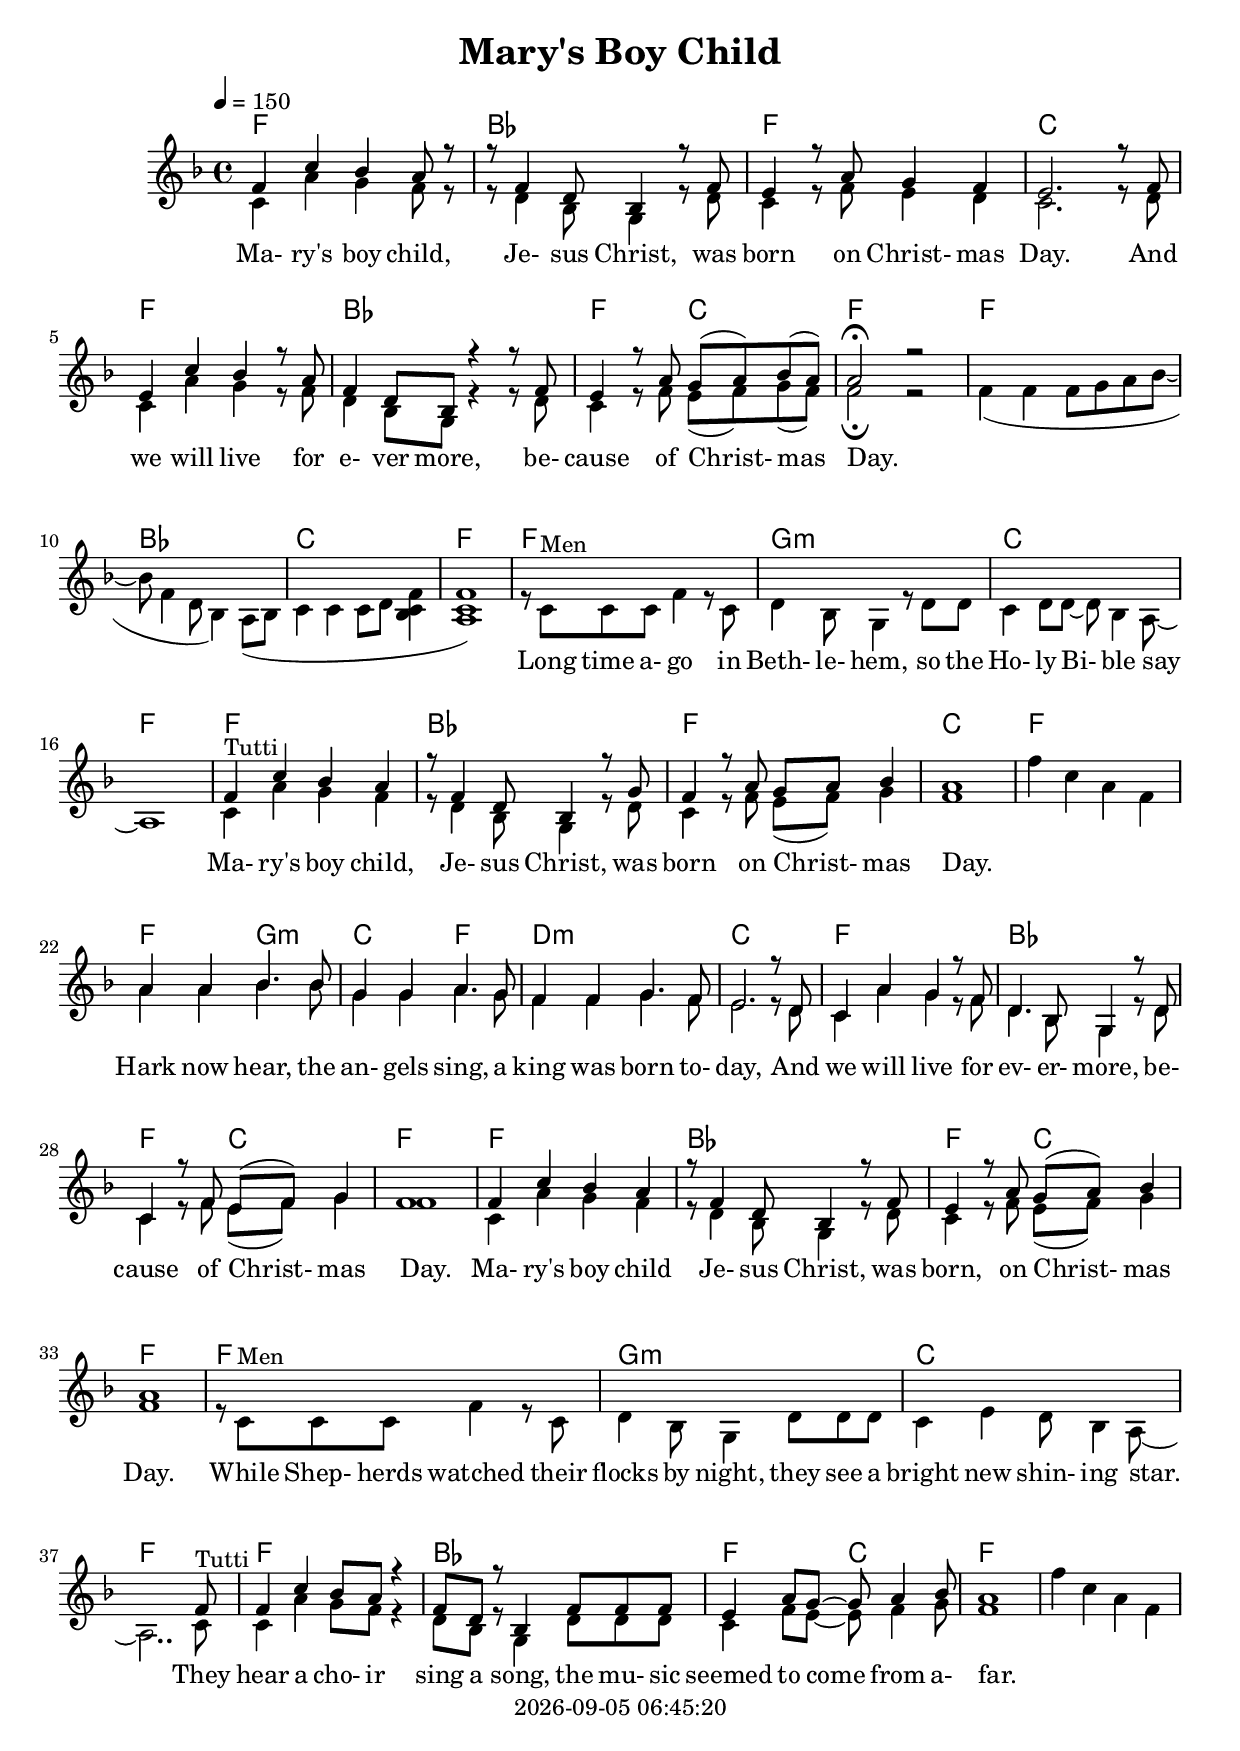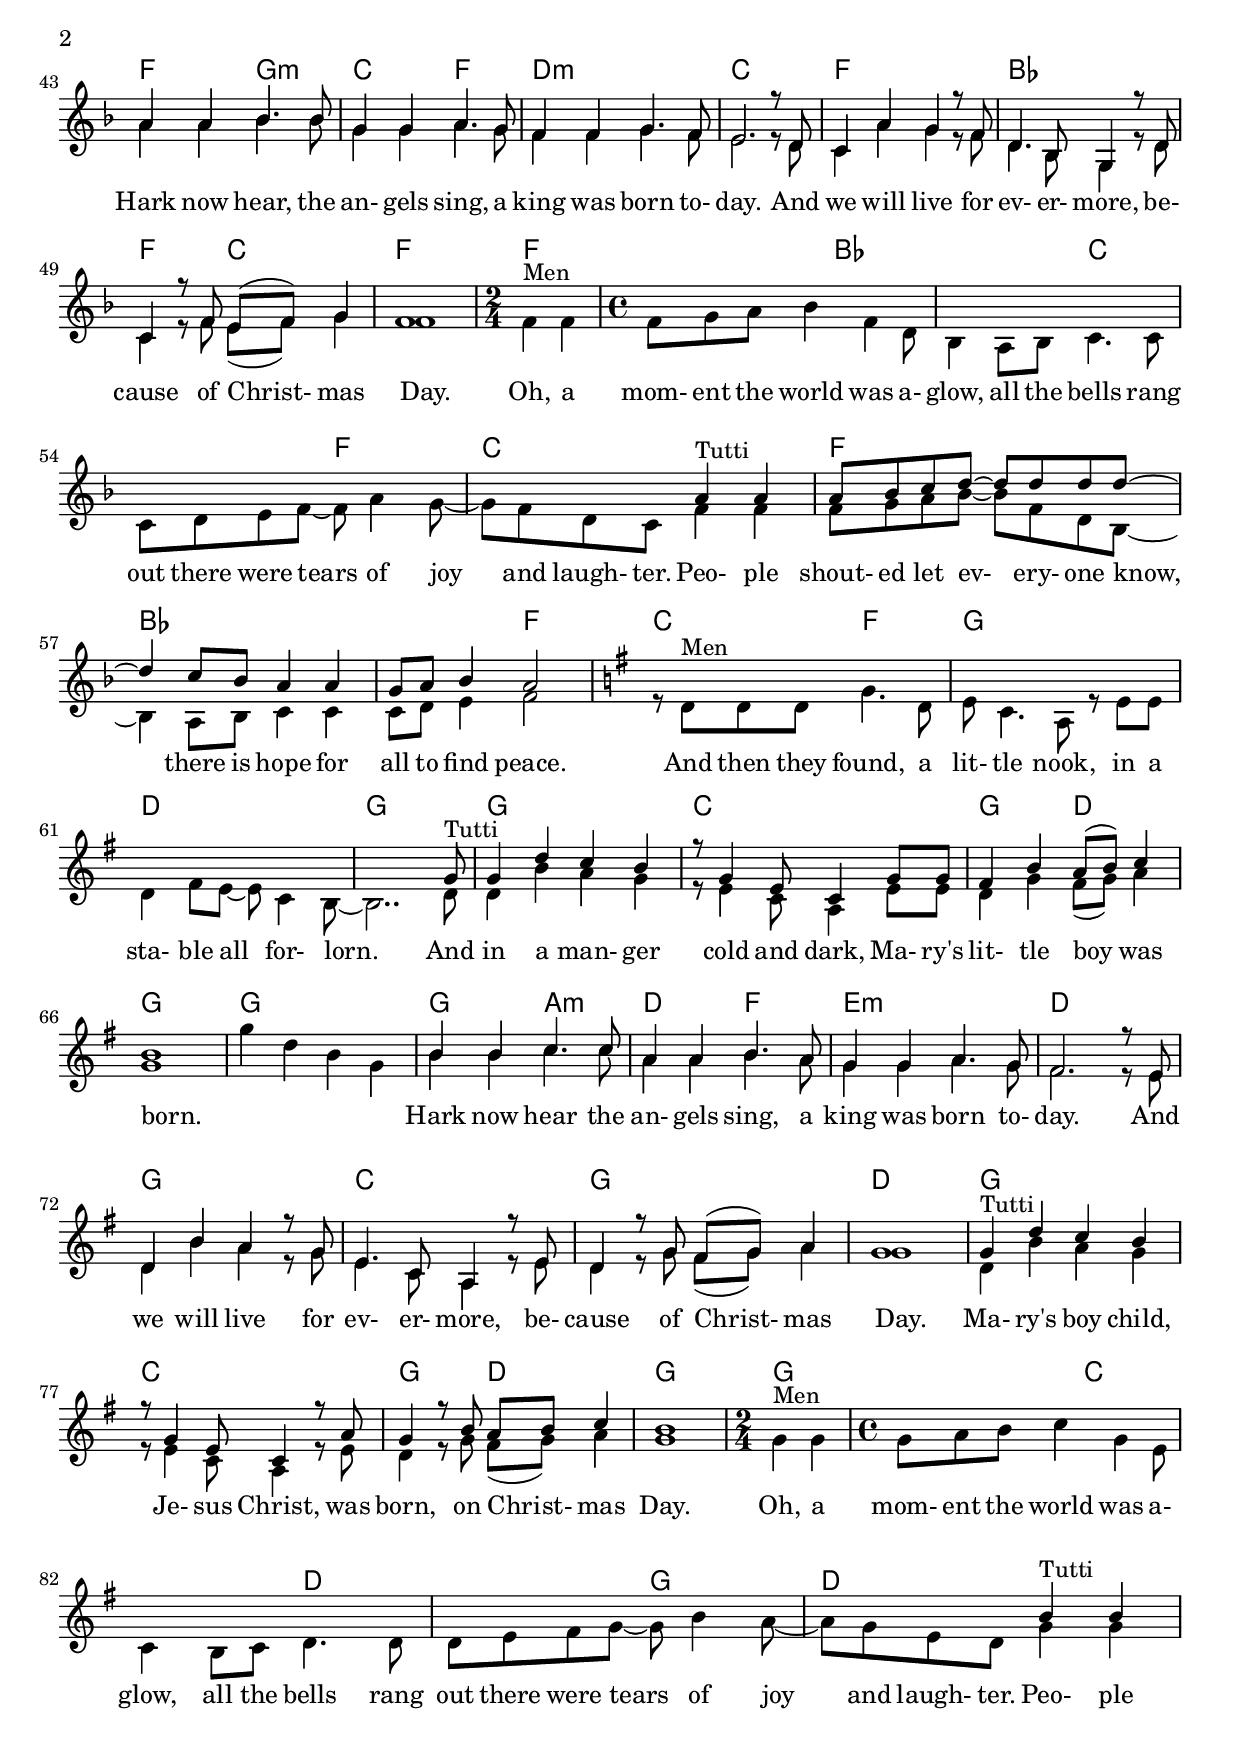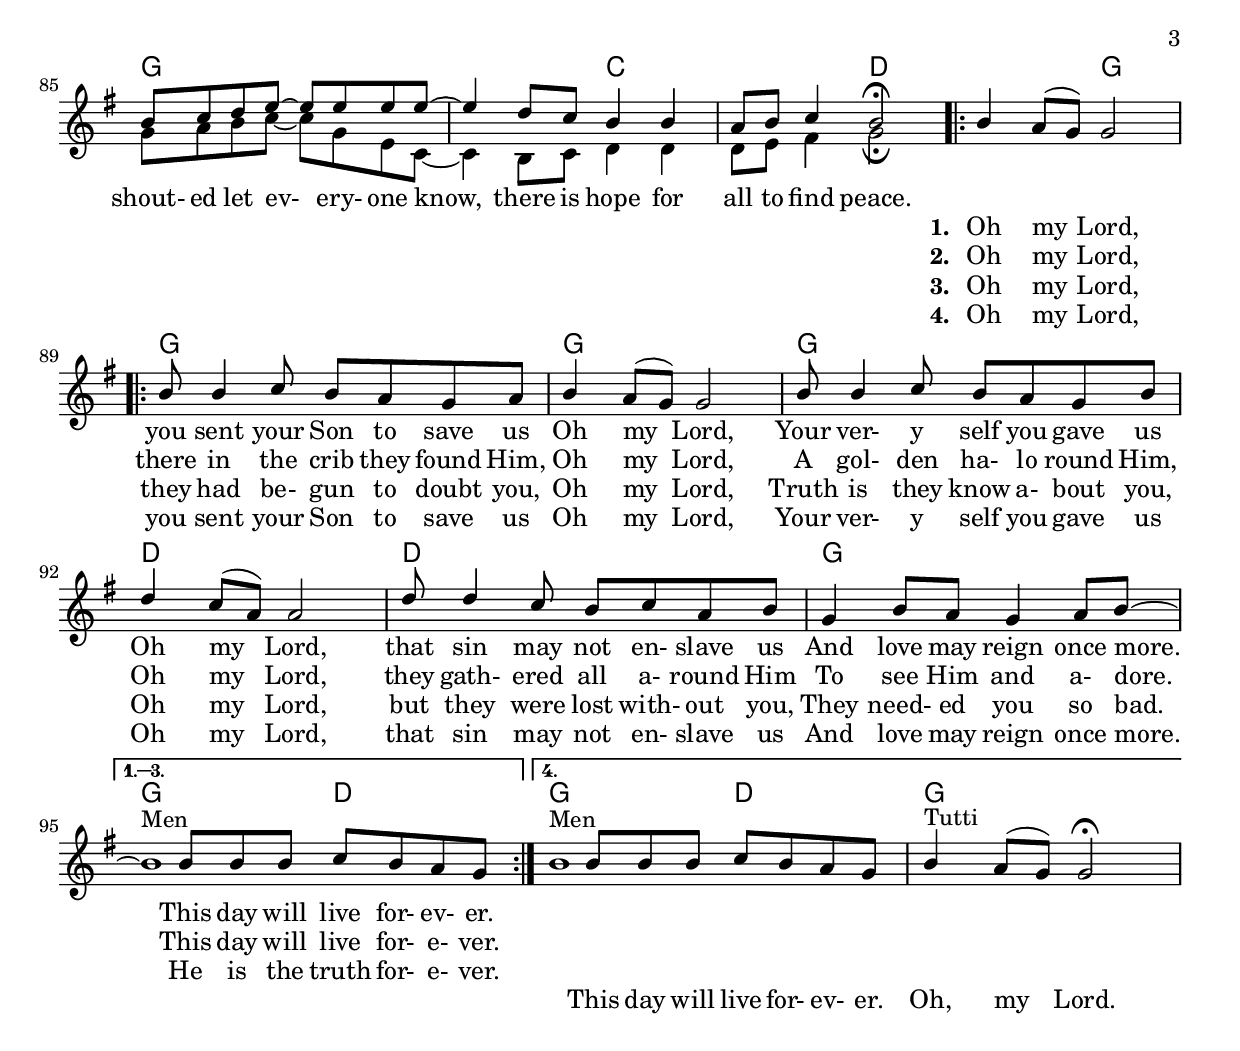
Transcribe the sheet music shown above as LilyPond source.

\version "2.18.2"

today = #(strftime "%Y-%m-%d %H:%M:%S" (localtime (current-time)))

global = {
  \key e \major
  \time 4/4
  \tempo 4=150
}

boychildharm = \relative c' {
  e4 b' a gis r8 e4 cis8 a4 r8 fis' e4 r8 gis fis gis a4 gis1
}

bellsharm = {
  \skip 1
}

harkharm = \relative c'' {
  gis4 gis a4. a8 fis4 fis gis4. fis8 e4 e fis4. e8 dis2. r8 cis b4 gis' fis r8 e cis4. a8 fis4 r8 cis'8 b4 r8 e dis( e) fis4 e1
%  b4 b cis4. cis8 a4 a b4. a8 gis4 gis a4. gis8 fis2. \skip 8*2 \skip 1*2 dis4 r8 gis fis( gis) a4 gis1
}

momentharm = {
  \time 2/4
  \skip 2
  \time 4/4
  \skip 1*3 \skip 2
  gis4 gis gis8 a b cis~cis cis cis cis~cis4 b8 a gis4 gis fis8 gis a4 % gis2
}

harmony = \relative c' {
  e4 b' a gis8 r8 r8 e4 cis8 a4 r8 e' dis4 r8 gis8 fis4 e dis2.
  r8 e dis4 b' a r8 gis e4 cis8 a r4 r8 e'8 dis4 r8 gis8 fis8(gis) a(gis) gis2 \fermata r2
  \skip 1*8
  \boychildharm
  \bellsharm
  \harkharm
  e4 b' a gis r8 e4 cis8 a4 r8 e' dis4 r8 gis fis( gis) a4 gis1
  \skip 1*3 \skip 2.. e8
  e4 b' a8 gis r4 e8 cis r8 a4 e'8 e e dis4 gis8 fis ~ fis gis4 a8 gis1
  \bellsharm
  \harkharm
  \momentharm gis2
  \key fis \major
  \skip 1*3 \skip 8*7
  fis8 fis4 cis' b ais r8 fis4 dis8 b4 fis'8 fis eis4 ais gis8(ais) b4 ais1
  \transpose e fis \relative c'' {
    \bellsharm
    \harkharm
    \boychildharm
    \momentharm gis2_\fermata
  }
%  \skip 1*7
%  r8 ais ais ais b ais gis fis
}

bells = \relative c' {
  e'4 b gis e
}

boychild = {
  b4^\markup{Tutti} gis' fis e r8 cis4 a8 fis4 r8 cis'8 b4 r8 e8 dis(e) fis4 e1
}

hark = \relative c'' {
  gis4 gis a4. a8 fis4 fis gis4. fis8 e4 e fis4. e8 dis2. r8 cis b4 gis' fis r8 e cis4. a8 fis4 r8 cis'8 b4 r8 e dis( e) fis4 e1
}

moment = {
  \time 2/4
  e4^\markup{Men} e
  \time 4/4
  e8 fis gis a4 e cis8 a4 gis8 a b4. b8 b cis dis e ~ e gis4 fis8 ~ fis e cis b
  e4^\markup{Tutti} e e8 fis gis a ~ a e cis a ~ a4 gis8 a b4 b b8 cis dis4 % e2
}

ohmylord = \relative {
  \repeat volta 4 {
    ais'4 gis8(fis)fis2 ais8 ais4 b8 ais8 gis fis gis ais4 gis8(fis) fis2
    ais8 ais4 b8 ais gis fis ais cis4 b8(gis) gis2
    cis8 cis4 b8 ais b gis ais fis4 ais8 gis fis4 gis8 ais ~
    }
  \alternative {
    {
      <<
	{ais1}
	{s8^\markup{Men} ais ais ais b ais gis fis}
      >>
    }
    {
      <<
	{ais1}
	{s8^\markup{Men} ais ais ais b ais gis fis}
      >>
      ais4^\markup{Tutti} gis8(fis) fis2 \fermata
    }
  }
}

melody = \relative c' {
  b4 gis' fis e8 r8 r8 cis4 a8 fis4 r8 cis' b4 r8 e8 dis4 cis b2.
  r8 cis b4 gis' fis r8 e cis4 a8 fis r4 r8 cis'8 b4 r8 e8 dis8(e) fis(e) e2 \fermata r2
  e4(e e8 fis gis a~a e4 cis8 a4) gis8( a b4 b b8 cis <a b e>4 <gis b e>1)
  r8 b^\markup{Men} b b e4 r8 b cis4 a8 fis4 r8 cis'8 cis b4 cis8 cis8~cis a4 gis8 ~ gis1
  \boychild
  \bells
  \hark
  b4 gis' fis e r8 cis4 a8 fis4 r8 cis' b4 r8 e dis( e) fis4 e1
  r8 b^\markup{Men} b b e4 r8 b cis4 a8 fis4 cis'8 cis cis b4 dis cis8 a4 gis8 ~ gis2.. b8^\markup{Tutti} b4 gis' fis8 e r4 cis8 a r8 fis4 cis'8 cis cis b4 e8 dis ~ dis e4 fis8 e1
  \bells
  \hark
  \moment e2
  \key fis \major
  r8 cis^\markup{Men} cis cis fis4. cis8 dis b4. gis8 r dis' dis cis4 eis8 dis ~ dis b4 ais8 ~ ais2..
  cis8^\markup{Tutti} cis4 ais' gis fis r8 dis4 b8 gis4 dis'8 dis cis4 fis eis8(fis) gis4 fis1
  \transpose e fis \relative {
    \bells
    \hark
    \boychild
    \moment e2^\fermata
  }
}

chordtrack = \chordmode {
  f1
  bes1
  f1
  c1
  f1 % 5
  bes1
  f2 c2
  f1
  f1
  bes1 % 10
  c1
  f1
  f1
  g1:m
  c1 % 15
  f
  f
  bes
  f
  c % 20
  f
  f2 g:m
  c2 f
  d1:m
  c % 25
  f
  bes
  f2 c
  f1
  f % 30
  bes
  f2 c
  f1
  f
  g:m % 35
  c
  f
  f
  bes
  f2 c % 40
  f1
  s1
  f2 g:m
  c  f
  d1:m % 45
  c
  f
  bes
  f2 c
  f1 % 50
  f2
  s2 bes
  s2 c
  s2 f
  c1 % 55
  f
  bes
  s2 f
  c2 f
  g1 % 60
  d
  g
  g
  c
  g2 d % 65
  g1
  g
  g2 a:m
  d2 f
  e1:m % 70
  d
  g
  c
  g
  d % 75
  g
  c
  g2 d
  g1
  g2 % 80 
  s2 c
  s2 d
  s2 g
  d1
  g1 % 85
  s2 c
  s2 d
  s2 g
  \repeat volta 4 {
    g1
    g % 90
    g
    d
    d
    g
  }
  \alternative {
    {
      g2 d % 95
    }
    {
      g2 d
      g1
    }
  }

}

drumtrack = \drummode {
  hihat4 hh hh hh
  hihat4 hh hh hh
  hihat4 hh hh hh
  hihat4 hh hh hh
  hihat4 hh hh hh
  hihat4 hh hh hh
  hihat4 hh hh hh
  hihat4 hh hh hh
  hihat4 hh hh hh
  hihat4 hh hh hh
  hihat4 hh hh hh
  hihat4 hh hh hh
  hihat4 hh hh hh
  hihat4 hh hh hh
  hihat4 hh hh hh
  hihat4 hh hh hh
  hihat4 hh hh hh
  hihat4 hh hh hh
  hihat4 hh hh hh
  hihat4 hh hh hh
  hihat4 hh hh hh
  hihat4 hh hh hh
  hihat4 hh hh hh
  hihat4 hh hh hh
  hihat4 hh hh hh
  hihat4 hh hh hh
  hihat4 hh hh hh
  hihat4 hh hh hh
  hihat4 hh hh hh
  hihat4 hh hh hh
  hihat4 hh hh hh
  hihat4 hh hh hh
  hihat4 hh hh hh
  hihat4 hh hh hh
  hihat4 hh hh hh
  hihat4 hh hh hh
  hihat4 hh hh hh
  hihat4 hh hh hh
  hihat4 hh hh hh
  hihat4 hh hh hh
  hihat4 hh hh hh
  hihat4 hh hh hh
  hihat4 hh hh hh
  hihat4 hh hh hh
  hihat4 hh hh hh
  hihat4 hh hh hh
  hihat4 hh hh hh
  hihat4 hh hh hh
  hihat4 hh hh hh
  hihat4 hh hh hh
  hihat4 hh
  hihat4 hh hh hh
  hihat4 hh hh hh
  hihat4 hh hh hh
  hihat4 hh hh hh
  hihat4 hh hh hh
  hihat4 hh hh hh
  hihat4 hh hh hh
  hihat4 hh hh hh
  hihat4 hh hh hh
  hihat4 hh hh hh
  hihat4 hh hh hh
  hihat4 hh hh hh
  hihat4 hh hh hh
  hihat4 hh hh hh
  hihat4 hh hh hh
  hihat4 hh hh hh
  hihat4 hh hh hh
  hihat4 hh hh hh
  hihat4 hh hh hh
  hihat4 hh hh hh
  hihat4 hh hh hh
  hihat4 hh hh hh
  hihat4 hh hh hh
  hihat4 hh hh hh
  hihat4 hh hh hh
  hihat4 hh hh hh
  hihat4 hh hh hh
  hihat4 hh
  hihat4 hh hh hh
  hihat4 hh hh hh
  hihat4 hh hh hh
  hihat4 hh hh hh
  hihat4 hh hh hh
  hihat4 hh hh hh
  hihat4 hh hh hh
  hihat4 hh hh hh
  hihat4 hh hh hh
  hihat4 hh hh hh
  hihat4 hh hh hh
  hihat4 hh hh hh
  hihat4 hh hh hh
  hihat4 hh hh hh
  hihat4 hh hh hh
  hihat4 hh hh hh
  hihat4 hh hh hh
  hihat4 hh hh hh
  hihat4 hh hh hh
  hihat4 hh hh hh
  hihat4 hh hh hh
  hihat4 hh hh hh
  hihat4 hh hh hh
  hihat4 hh hh hh
  hihat4 hh hh hh
  hihat4 hh hh hh
  hihat4 hh hh hh
  hihat4 hh hh hh
  hihat4 hh hh hh
  hihat4 hh hh hh
  hihat4 hh hh hh
  hihat4 hh hh hh
  hihat4 hh hh hh
  hihat4 hh hh hh
  hihat4 hh hh hh
  hihat4 hh hh hh
  hihat4 hh hh hh
  hihat4 hh hh hh
  hihat4 hh hh hh
  hihat4 hh hh hh
  hihat4 hh hh hh
}

maryslyrics =\lyricmode {
%  \set stanza = "1. "
  Ma- ry's boy child, Je- sus Christ, was born on Christ- mas Day.
  And we will live for e- ver more, be- cause of Christ- mas Day.
  _ _
  Long time a- go in Beth- le- hem, so the Ho- ly Bi- ble say
  Ma- ry's boy child, Je- sus Christ, was born on Christ- mas Day.
  _ _ _ _
  Hark now hear, the an- gels sing, a king was born to- day,
  And we will live for ev- er- more, be- cause of Christ- mas Day.
  Ma- ry's boy child Je- sus Christ, was born, on Christ- mas Day.

  While Shep- herds watched their flocks by night, they see a bright new shin- ing star.
  They hear a cho- ir sing a song, the mu- sic seemed to come from a- far.
  _ _ _ _ Hark now hear, the an- gels sing, a king was born to- day.
  And we will live for ev- er- more, be- cause of Christ- mas Day.

  Oh, a mom- ent the world was a- glow, all the bells rang out there were tears of joy and laugh- ter.
  Peo- ple shout- ed let ev- ery- one know, there is hope for all to find peace.
  And then they found, a lit- tle nook, in a sta- ble all for- lorn.
  And in a man- ger cold and dark, Ma- ry's lit- tle boy was born.
  _ _ _ _
  Hark now hear the an- gels sing, a king was born to- day.
  And we will live for ev- er- more, be- cause of Christ- mas Day.
  Ma- ry's boy child, Je- sus Christ, was born, on Christ- mas Day.

  Oh, a mom- ent the world was a- glow, all the bells rang out there were tears of joy and laugh- ter.
  Peo- ple shout- ed let ev- ery- one know, there is hope for all to find peace.
}

firstverse = \lyricmode {
  \set stanza = "1. "
  Oh my Lord, you sent your Son to save us
  Oh my Lord, Your ver- y self you gave us
  Oh my Lord, that sin may not en- slave us
  And love may reign once more. This day will live for- ev- er.
}

secondverse = \lyricmode {
  \set stanza = "2. "
  Oh my Lord, there in the crib they found Him,
  Oh my Lord, A gol- den ha- lo round Him,
  Oh my Lord, they gath- ered all a- round Him
  To see Him and a- dore. This day will live for- e- ver.
}

thirdverse = \lyricmode {
  \set stanza = "3. "
  Oh my Lord, they had be- gun to doubt you,
  Oh my Lord, Truth is they know a- bout you,
  Oh my Lord, but they were lost with- out you,
  They need- ed you so bad. He is the truth for- e- ver.
}

fourthverse = \lyricmode {
  \set stanza = "4. "
  Oh my Lord, you sent your Son to save us
  Oh my Lord, Your ver- y self you gave us
  Oh my Lord, that sin may not en- slave us
  And love may reign once more.
  _ _ _ _ _ _ _ _
  This day will live for- ev- er.
  Oh, my Lord.
}

Mmaryslyrics =\lyricmode {
  "Ma" "ry's " "boy " "child, " "Je" "sus " "Christ, " "was " "born " "on " "Christ" "mas " "Day."
  "/And " "we " "will " "live " "for " "e" "ver " "more, " "be" "cause " "of " "Christ" "mas " "Day."
  "" ""
  "/Long " "time " "a" "go " "in " "Beth" "le" "hem, " "so " "the " "Ho" "ly " "Bi" "ble " "say"
  "/Ma" "ry's " "boy " "child, " "Je" "sus " "Christ, " "was " "born " "on " "Christ" "mas " "Day."
  "" "" "" ""
  "/Hark " "now " "hear, " "the " "an" "gels " "sing, " "a " "king " "was " "born " "to" "day,"
  "/And " "we " "will " "live " "for " "ev" "er" "more, " "be" "cause " "of " "Christ" "mas " "Day."
  "/Ma" "ry's " "boy " "child " "Je" "sus " "Christ, " "was " "born, " "on " "Christ" "mas " "Day."

  "/While " "Shep" "herds " "watched " "their " "flocks " "by " "night, " "they " "see " "a " "bright " "new " "shin" "ing " "star."
  "/They " "hear " "a " "cho" "ir " "sing " "a " "song, " "the " "mu" "sic " "seemed " "to " "come " "from " "a" "far."
  "" "" "" ""
  "/Hark " "now " "hear, " "the " "an" "gels " "sing, " "a " "king " "was " "born " "to" "day."
  "/And " "we " "will " "live " "for " "ev" "er" "more, " "be" "cause " "of " "Christ" "mas " "Day."

  "/Oh, " "a " "mom" "ent " "the " "world " "was " "a" "glow, " "all " "the " "bells " "rang " "out " "there " "were " "tears " "of " "joy " "and " "laugh" "ter."
  "/Peo" "ple " "shout" "ed " "let " "ev" "ery" "one " "know, " "there " "is " "hope " "for " "all " "to " "find " "peace."
  "/And " "then " "they " "found, " "a " "lit" "tle " "nook, " "in " "a " "sta" "ble " "all " "for" "lorn."
  "/And " "in " "a " "man" "ger " "cold " "and " "dark, " "Ma" "ry's " "lit" "tle " "boy " "was " "born."
  "" "" "" ""
  "/Hark " "now " "hear " "the " "an- " "gels " "sing, " "a " "king " "was " "born " "to" "day."
  "/And " "we " "will " "live " "for " "ev" "er" "more, " "be" "cause " "of " "Christ" "mas " "Day."
  "/Ma" "ry's " "boy " "child, " "Je" "sus " "Christ, " "was " "born, " "on " "Christ" "mas " "Day."

  "\Oh, " "a " "mom" "ent " "the " "world " "was " "a" "glow, "
  "/all " "the " "bells " "rang " "out "
  "/there " "were " "tears " "of " "joy " "and " "laugh" "ter."
  "/Peo" "ple " "shout" "ed " "let " "ev" "ery" "one " "know, "
  "/There " "is " "hope " "for " "all " "to " "find " "peace."
}

Mfirstverse = \lyricmode {
  "\Oh " "my " "Lord, " "you " "sent " "your " "Son " "to " "save " "us"
  "/Oh " "my " "Lord, " "Your " "ver" "y " "self " "you " "gave " "us"
  "/Oh " "my " "Lord, " "that " "sin " "may " "not " "en" "slave " "us"
  "/And " "love " "may " "reign " "once " "more. " "This " "day " "will " "live " "for" "ev" "er."
}

Msecondverse = \lyricmode {
  "\Oh " "my " "Lord, " "there " "in " "the " "crib " "they " "found " "Him,"
  "/Oh " "my " "Lord, " "A " "gol" "den " "ha" "lo " "round " "Him,"
  "/Oh " "my " "Lord, " "they " "gath" "ered " "all " "a" "round " "Him"
  "/To " "see " "Him " "and " "a" "dore. " "This " "day " "will " "live " "for" "e" "ver."
}

Mthirdverse = \lyricmode {
  "\Oh " "my " "Lord, " "they " "had " "be" "gun " "to " "doubt " "you,"
  "/Oh " "my " "Lord, " "Truth " "is " "they " "know " "a" "bout " "you,"
  "/Oh " "my " "Lord, " "but " "they " "were " "lost " "with" "out " "you,"
  "/They " "need" "ed " "you " "so " "bad. " "He " "is " "the " "truth " "for" "e" "ver."
}

Mfourthverse = \lyricmode {
  "\Oh " "my " "Lord, " "you " "sent " "your " "Son " "to " "save " "us"
  "/Oh " "my " "Lord, " "Your " "ver" "y " "self " "you " "gave " "us"
  "/Oh " "my " "Lord, " "that " "sin " "may " "not " "en" "slave " "us"
  "/And " "love " "may " "reign " "once " "more."
  "/This " "day " "will " "live " "for" "ev" "er."
  "/Oh, " "my " "Lord."
}

\book

{
  \header
  {
    title = "Mary's Boy Child"
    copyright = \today
  }
  \score % score
  {
    \context ChoirStaff
    <<
      <<
%        \new ChordNames { \transpose e f \chordtrack }
%        \new FretBoards { \transpose e f \chordtrack }
        \new ChordNames { \chordtrack }
%        \new FretBoards { \chordtrack }
      >>
      \context Staff = all
      {
	<<
	  \context Voice =
	  harmony { \voiceOne << \transpose e f {\global \harmony} >> }
	  \context Voice =
	  melody { \voiceTwo << \transpose e f {\global \melody} >> }
	>>
	\context Voice =
	ohmylord { \voiceOne << \transpose e f \ohmylord >> }
      }
      \context Lyrics = maryslyrics {
	\lyricsto melody \maryslyrics
      }
      \context Lyrics = firstverse \lyricsto ohmylord \firstverse
      \context Lyrics = secondverse \lyricsto ohmylord \secondverse
      \context Lyrics = thirdverse \lyricsto ohmylord \thirdverse
      \context Lyrics = fourthverse \lyricsto ohmylord \fourthverse
    >>
    
    \layout {
      \context {
				% a little smaller so lyrics
				% can be closer to the staff
	\Staff \override VerticalAxisGroup #'minimum-Y-extent = #'(-3 . 3)
      }
    }
  }
  \score { % karaoke
    \unfoldRepeats <<

      \context ChoirStaff
      <<
        \context Staff = all
        {
	  \context Voice = harmony <<
%	    \set Staff.midiInstrument = #"flute"
	    { \voiceOne << \transpose e f {\global \harmony} >> }
	  >>
	}
	\context Staff = melody {
	  \context Voice = melody <<
%	    \set Staff.midiInstrument = #"clarinet"
	    { \voiceTwo << \transpose e f {\global \melody} >> }
	  >>
	  \context Voice =
	  ohmylord { \voiceOne << \transpose e f \ohmylord >> }
        }
        \context Lyrics = maryslyrics {
	  \lyricsto melody \Mmaryslyrics
        }
        \context Lyrics = firstverse \lyricsto ohmylord { \Mfirstverse \Msecondverse \Mthirdverse \Mfourthverse }
      >>
      \new DrumStaff { \drumtrack }
    >>
    \midi {
    }
  }
  \score { % melody
    \unfoldRepeats <<
      \context ChoirStaff
      <<
	\context Staff {
	  \context Voice { \transpose e f {\global \melody} }
	  \context Voice { \transpose e f \ohmylord }
        }
      >>
      \new DrumStaff { \drumtrack }
    >>
    \midi { }
  }
  \score { % harmony
    \unfoldRepeats <<
      \context ChoirStaff
      <<
        \context Staff
        {
	  \context Voice { \transpose e f {\global \harmony} }
	  \context Voice { \transpose e f \ohmylord }
	}
      >>
      \new DrumStaff { \drumtrack }
    >>
    \midi { }
  }
}
